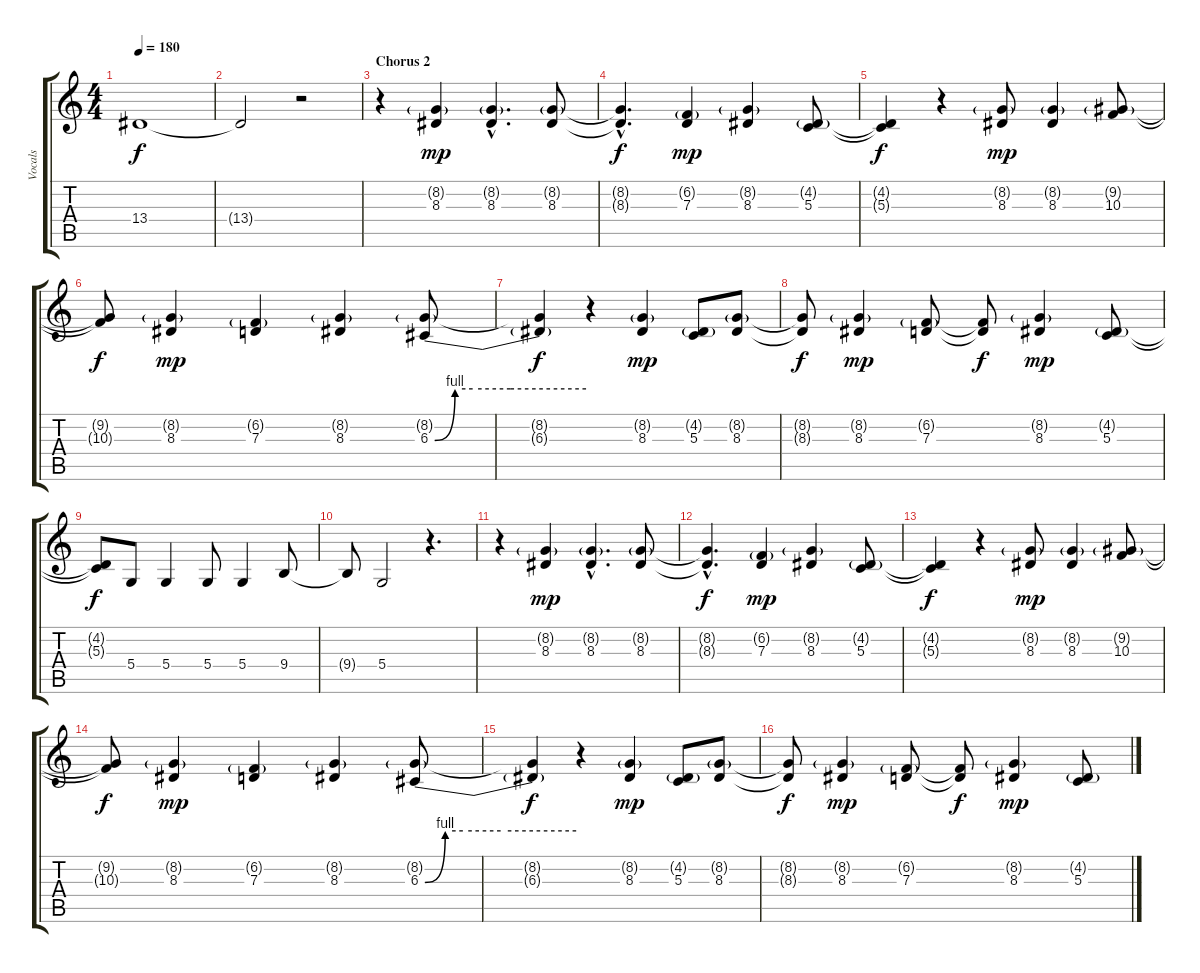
\track ("Vocals" "Vocals") {instrument trumpet}
\staff {score tabs}
\tuning (E4 B3 G3 D3 A2 E2) {hide}
\ts (4 4)
\tempo 180
\clef g2
\ks c
13.4{t}.1{dy f} |
13.4{t}.2 r.2 |
\section ("" "Chorus 2")
r.4 (8.2{g} 8.3).4{dy mp} (8.2{g hac} 8.3{hac}).4{d} (8.2{g} 8.3).8 |
(8.2{hac t} 8.3{hac t}).4{d dy f} (6.2{g} 7.3).4{dy mp} (8.2{g} 8.3).4 (4.2{g} 5.3).8 |
(4.2{t} 5.3{t}).4{dy f} r.4 (8.2{g} 8.3).8{dy mp} (8.2{g} 8.3).4 (9.2{g} 10.3).8 |
(9.2{t} 10.3{t}).8{dy f} (8.2{g} 8.3).4{dy mp} (6.2{g} 7.3).4 (8.2{g} 8.3).4 (8.2{g} 6.3{be (custom 0 0 8 4 15 4 30 4 60 4)}).8 |
(8.2{t} 6.3{t}).4{dy f} r.4 (8.2{g} 8.3).4{dy mp} (4.2{g} 5.3).8 (8.2{g} 8.3).8 |
(8.2{t} 8.3{t}).8{dy f} (8.2{g} 8.3).4{dy mp} (6.2{g} 7.3).8 (6.2{t} 7.3{t}).8{dy f} (8.2{g} 8.3).4{dy mp} (4.2{g} 5.3).8 |
(4.2{t} 5.3{t}).8{dy f} 5.4.8 5.4.4 5.4.8 5.4.4 9.4.8 |
9.4{t}.8 5.4.2 r.4{d} |
r.4 (8.2{g} 8.3).4{dy mp} (8.2{g hac} 8.3{hac}).4{d} (8.2{g} 8.3).8 |
(8.2{hac t} 8.3{hac t}).4{d dy f} (6.2{g} 7.3).4{dy mp} (8.2{g} 8.3).4 (4.2{g} 5.3).8 |
(4.2{t} 5.3{t}).4{dy f} r.4 (8.2{g} 8.3).8{dy mp} (8.2{g} 8.3).4 (9.2{g} 10.3).8 |
(9.2{t} 10.3{t}).8{dy f} (8.2{g} 8.3).4{dy mp} (6.2{g} 7.3).4 (8.2{g} 8.3).4 (8.2{g} 6.3{be (custom 0 0 8 4 15 4 30 4 60 4)}).8 |
(8.2{t} 6.3{t}).4{dy f} r.4 (8.2{g} 8.3).4{dy mp} (4.2{g} 5.3).8 (8.2{g} 8.3).8 |
(8.2{t} 8.3{t}).8{dy f} (8.2{g} 8.3).4{dy mp} (6.2{g} 7.3).8 (6.2{t} 7.3{t}).8{dy f} (8.2{g} 8.3).4{dy mp} (4.2{g} 5.3).8
